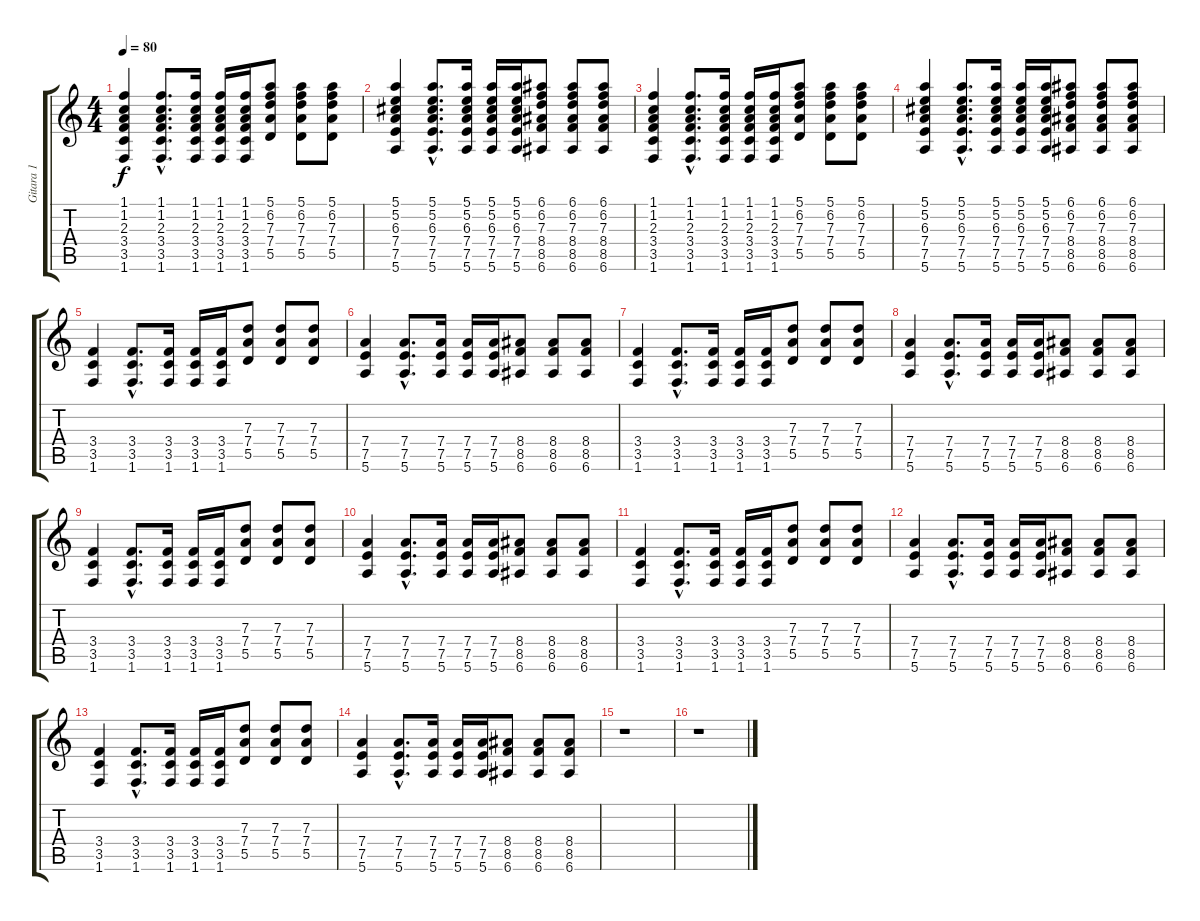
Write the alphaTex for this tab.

\track ("Gitara 1" "Gitara 1") {instrument electricguitarclean}
\staff {score tabs}
\tuning (E4 B3 G3 D3 A2 E2) {hide}
\ts (4 4)
\tempo 80
\clef g2
\ks c
(1.1 1.2 2.3 3.4 3.5 1.6).4{dy f instrument electricguitarclean} (1.1{hac} 1.2{hac} 2.3{hac} 3.4{hac} 3.5{hac} 1.6{hac}).8{d} (1.1 1.2 2.3 3.4 3.5 1.6).16 (1.1 1.2 2.3 3.4 3.5 1.6).16 (1.1 1.2 2.3 3.4 3.5 1.6).16 (5.1 6.2 7.3 7.4 5.5).8 (5.1 6.2 7.3 7.4 5.5).8 (5.1 6.2 7.3 7.4 5.5).8 |
(5.1 5.2 6.3 7.4 7.5 5.6).4 (5.1{hac} 5.2{hac} 6.3{hac} 7.4{hac} 7.5{hac} 5.6{hac}).8{d} (5.1 5.2 6.3 7.4 7.5 5.6).16 (5.1 5.2 6.3 7.4 7.5 5.6).16 (5.1 5.2 6.3 7.4 7.5 5.6).16 (6.1 6.2 7.3 8.4 8.5 6.6).8 (6.1 6.2 7.3 8.4 8.5 6.6).8 (6.1 6.2 7.3 8.4 8.5 6.6).8 |
(1.1 1.2 2.3 3.4 3.5 1.6).4 (1.1{hac} 1.2{hac} 2.3{hac} 3.4{hac} 3.5{hac} 1.6{hac}).8{d} (1.1 1.2 2.3 3.4 3.5 1.6).16 (1.1 1.2 2.3 3.4 3.5 1.6).16 (1.1 1.2 2.3 3.4 3.5 1.6).16 (5.1 6.2 7.3 7.4 5.5).8 (5.1 6.2 7.3 7.4 5.5).8 (5.1 6.2 7.3 7.4 5.5).8 |
(5.1 5.2 6.3 7.4 7.5 5.6).4 (5.1{hac} 5.2{hac} 6.3{hac} 7.4{hac} 7.5{hac} 5.6{hac}).8{d} (5.1 5.2 6.3 7.4 7.5 5.6).16 (5.1 5.2 6.3 7.4 7.5 5.6).16 (5.1 5.2 6.3 7.4 7.5 5.6).16 (6.1 6.2 7.3 8.4 8.5 6.6).8 (6.1 6.2 7.3 8.4 8.5 6.6).8 (6.1 6.2 7.3 8.4 8.5 6.6).8 |
(3.4 3.5 1.6).4{volume 16 instrument distortionguitar} (3.4{hac} 3.5{hac} 1.6{hac}).8{d} (3.4 3.5 1.6).16 (3.4 3.5 1.6).16 (3.4 3.5 1.6).16 (7.3 7.4 5.5).8 (7.3 7.4 5.5).8 (7.3 7.4 5.5).8 |
(7.4 7.5 5.6).4 (7.4{hac} 7.5{hac} 5.6{hac}).8{d} (7.4 7.5 5.6).16 (7.4 7.5 5.6).16 (7.4 7.5 5.6).16 (8.4 8.5 6.6).8 (8.4 8.5 6.6).8 (8.4 8.5 6.6).8 |
(3.4 3.5 1.6).4 (3.4{hac} 3.5{hac} 1.6{hac}).8{d} (3.4 3.5 1.6).16 (3.4 3.5 1.6).16 (3.4 3.5 1.6).16 (7.3 7.4 5.5).8 (7.3 7.4 5.5).8 (7.3 7.4 5.5).8 |
(7.4 7.5 5.6).4 (7.4{hac} 7.5{hac} 5.6{hac}).8{d} (7.4 7.5 5.6).16 (7.4 7.5 5.6).16 (7.4 7.5 5.6).16 (8.4 8.5 6.6).8 (8.4 8.5 6.6).8 (8.4 8.5 6.6).8 |
(3.4 3.5 1.6).4 (3.4{hac} 3.5{hac} 1.6{hac}).8{d} (3.4 3.5 1.6).16 (3.4 3.5 1.6).16 (3.4 3.5 1.6).16 (7.3 7.4 5.5).8 (7.3 7.4 5.5).8 (7.3 7.4 5.5).8 |
(7.4 7.5 5.6).4 (7.4{hac} 7.5{hac} 5.6{hac}).8{d} (7.4 7.5 5.6).16 (7.4 7.5 5.6).16 (7.4 7.5 5.6).16 (8.4 8.5 6.6).8 (8.4 8.5 6.6).8 (8.4 8.5 6.6).8 |
(3.4 3.5 1.6).4 (3.4{hac} 3.5{hac} 1.6{hac}).8{d} (3.4 3.5 1.6).16 (3.4 3.5 1.6).16 (3.4 3.5 1.6).16 (7.3 7.4 5.5).8 (7.3 7.4 5.5).8 (7.3 7.4 5.5).8 |
(7.4 7.5 5.6).4 (7.4{hac} 7.5{hac} 5.6{hac}).8{d} (7.4 7.5 5.6).16 (7.4 7.5 5.6).16 (7.4 7.5 5.6).16 (8.4 8.5 6.6).8 (8.4 8.5 6.6).8 (8.4 8.5 6.6).8 |
(3.4 3.5 1.6).4 (3.4{hac} 3.5{hac} 1.6{hac}).8{d} (3.4 3.5 1.6).16 (3.4 3.5 1.6).16 (3.4 3.5 1.6).16 (7.3 7.4 5.5).8 (7.3 7.4 5.5).8 (7.3 7.4 5.5).8 |
(7.4 7.5 5.6).4 (7.4{hac} 7.5{hac} 5.6{hac}).8{d} (7.4 7.5 5.6).16 (7.4 7.5 5.6).16 (7.4 7.5 5.6).16 (8.4 8.5 6.6).8 (8.4 8.5 6.6).8 (8.4 8.5 6.6).8 |
r.1 |
r.1
